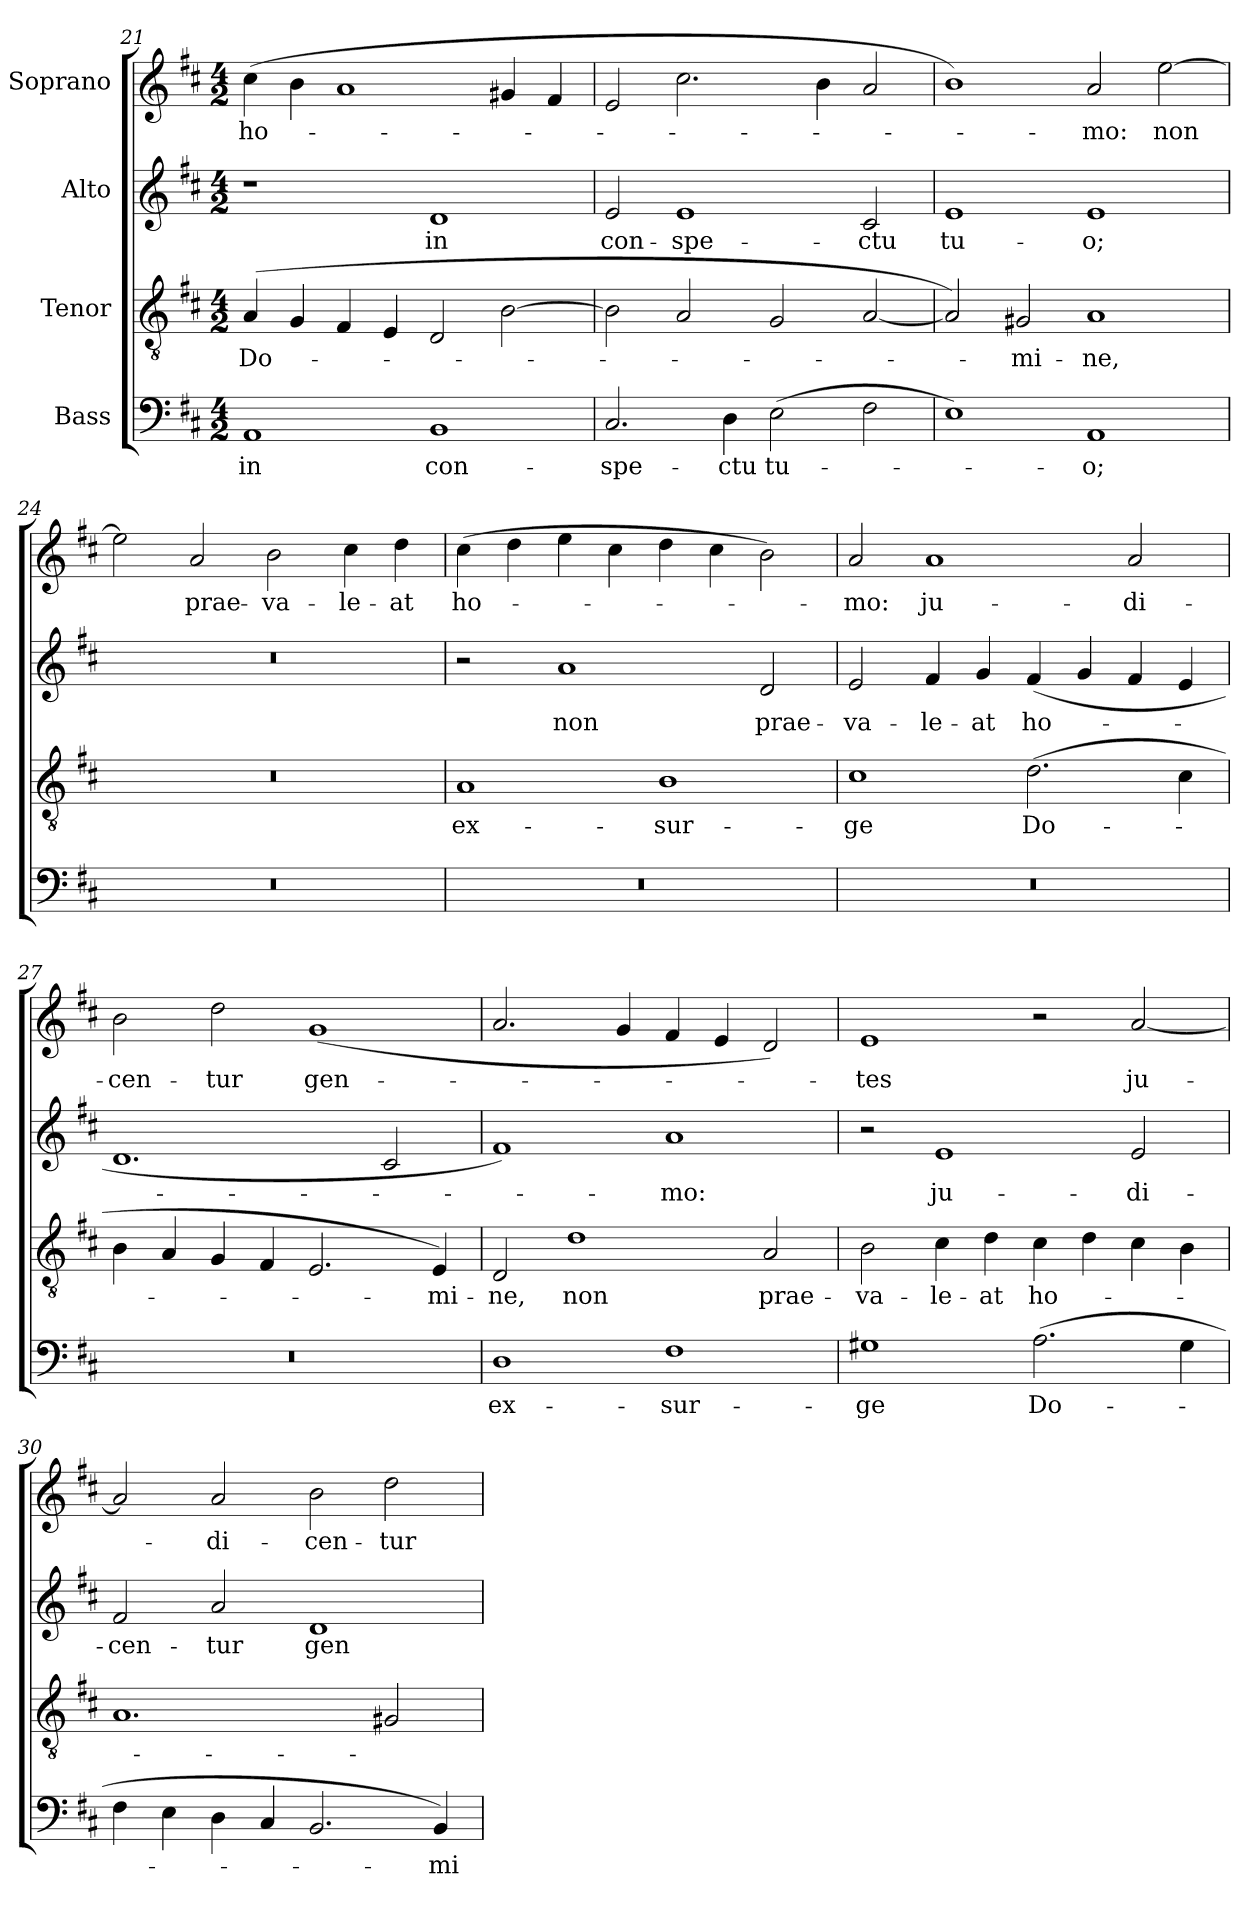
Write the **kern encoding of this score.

**kern	**text	**kern	**text	**kern	**text	**kern	**text
*part4	*part4	*part3	*part3	*part2	*part2	*part1	*part1
*staff4	*staff4	*staff3	*staff3	*staff2	*staff2	*staff1	*staff1
*I"Bass	*	*I"Tenor	*	*I"Alto	*	*I"Soprano	*
!!LO:PB:g=z
*clefF4	*	*clefGv2	*	*clefG2	*	*clefG2	*
*k[f#c#]	*	*k[f#c#]	*	*k[f#c#]	*	*k[f#c#]	*
*D:	*	*D:	*	*D:	*	*D:	*
*M4/2	*	*M4/2	*	*M4/2	*	*M4/2	*
=21	=21	=21	=21	=21	=21	=21	=21
1AA	in	(4A/	Do-	1r	.	(4cc#\	ho-
.	.	4G/	.	.	.	4b\	.
.	.	4F#/	.	.	.	1a	.
.	.	4E/	.	.	.	.	.
1BB	con-	2D/	.	1d	in	.	.
.	.	[2B\	.	.	.	4g#X/	.
.	.	.	.	.	.	4f#/	.
=22	=22	=22	=22	=22	=22	=22	=22
2.C#/	-spe-	2B\]	.	2e/	con-	2e/	.
.	.	2A/	.	1e	-spe-	2.cc#\	.
4D\	-ctu	.	.	.	.	.	.
(2E\	tu-	2G/	.	.	.	.	.
.	.	.	.	.	.	4b\	.
2F#\	.	[2A/	.	2c#/	-ctu	2a/	.
=23	=23	=23	=23	=23	=23	=23	=23
1E)	.	2A/])	.	1e	tu-	1b)	.
.	.	2G#X/	-mi-	.	.	.	.
1AA	-o;	1A	-ne,	1e	-o;	2a/	-mo:
.	.	.	.	.	.	[2ee\	non
=24	=24	=24	=24	=24	=24	=24	=24
0r	.	0r	.	0r	.	2ee\]	.
.	.	.	.	.	.	2a/	prae-
.	.	.	.	.	.	2b\	-va-
.	.	.	.	.	.	4cc#\	-le-
.	.	.	.	.	.	4dd\	-at
!!LO:LB:g=z
=25	=25	=25	=25	=25	=25	=25	=25
0r	.	1A	ex-	2r	.	(4cc#\	ho-
.	.	.	.	.	.	4dd\	.
.	.	.	.	1a	non	4ee\	.
.	.	.	.	.	.	4cc#\	.
.	.	1B	-sur-	.	.	4dd\	.
.	.	.	.	.	.	4cc#\	.
.	.	.	.	2d/	prae-	2b\)	.
=26	=26	=26	=26	=26	=26	=26	=26
0r	.	1c#	-ge	2e/	-va-	2a/	-mo:
.	.	.	.	4f#/	-le-	1a	ju-
.	.	.	.	4g/	-at	.	.
.	.	(2.d\	Do-	(4f#/	ho-	.	.
.	.	.	.	4g/	.	.	.
.	.	.	.	4f#/	.	2a/	-di-
.	.	4c#\	.	4e/	.	.	.
=27	=27	=27	=27	=27	=27	=27	=27
0r	.	4B\	.	1.d	.	2b\	-cen-
.	.	4A/	.	.	.	.	.
.	.	4G/	.	.	.	2dd\	-tur
.	.	4F#/	.	.	.	.	.
.	.	2.E/	.	.	.	(1g	gen-
.	.	.	.	2c#/	.	.	.
.	.	4E/)	-mi-	.	.	.	.
=28	=28	=28	=28	=28	=28	=28	=28
1D	ex-	2D/	-ne,	1f#)	.	2.a/	.
.	.	1d	non	.	.	.	.
.	.	.	.	.	.	4g/	.
1F#	-sur-	.	.	1a	-mo:	4f#/	.
.	.	.	.	.	.	4e/	.
.	.	2A/	prae-	.	.	2d/)	.
!!LO:LB:g=z
=29	=29	=29	=29	=29	=29	=29	=29
1G#X	-ge	2B\	-va-	2r	.	1e	-tes
.	.	4c#\	-le-	1e	ju-	.	.
.	.	4d\	-at	.	.	.	.
(2.A\	Do-	4c#\	ho-	.	.	2r	.
.	.	4d\	.	.	.	.	.
.	.	4c#\	.	2e/	-di-	[2a/	ju-
4G#\	.	4B\	.	.	.	.	.
=30	=30	=30	=30	=30	=30	=30	=30
4F#\	.	1.A	.	2f#/	-cen-	2a/]	.
4E\	.	.	.	.	.	.	.
4D\	.	.	.	2a/	-tur	2a/	-di-
4C#/	.	.	.	.	.	.	.
2.BB/	.	.	.	1d	gen-	2b\	-cen-
.	.	2G#X/	.	.	.	2dd\	-tur
4BB/)	-mi-	.	.	.	.	.	.
=	=	=	=	=	=	=	=
*-	*-	*-	*-	*-	*-	*-	*-
